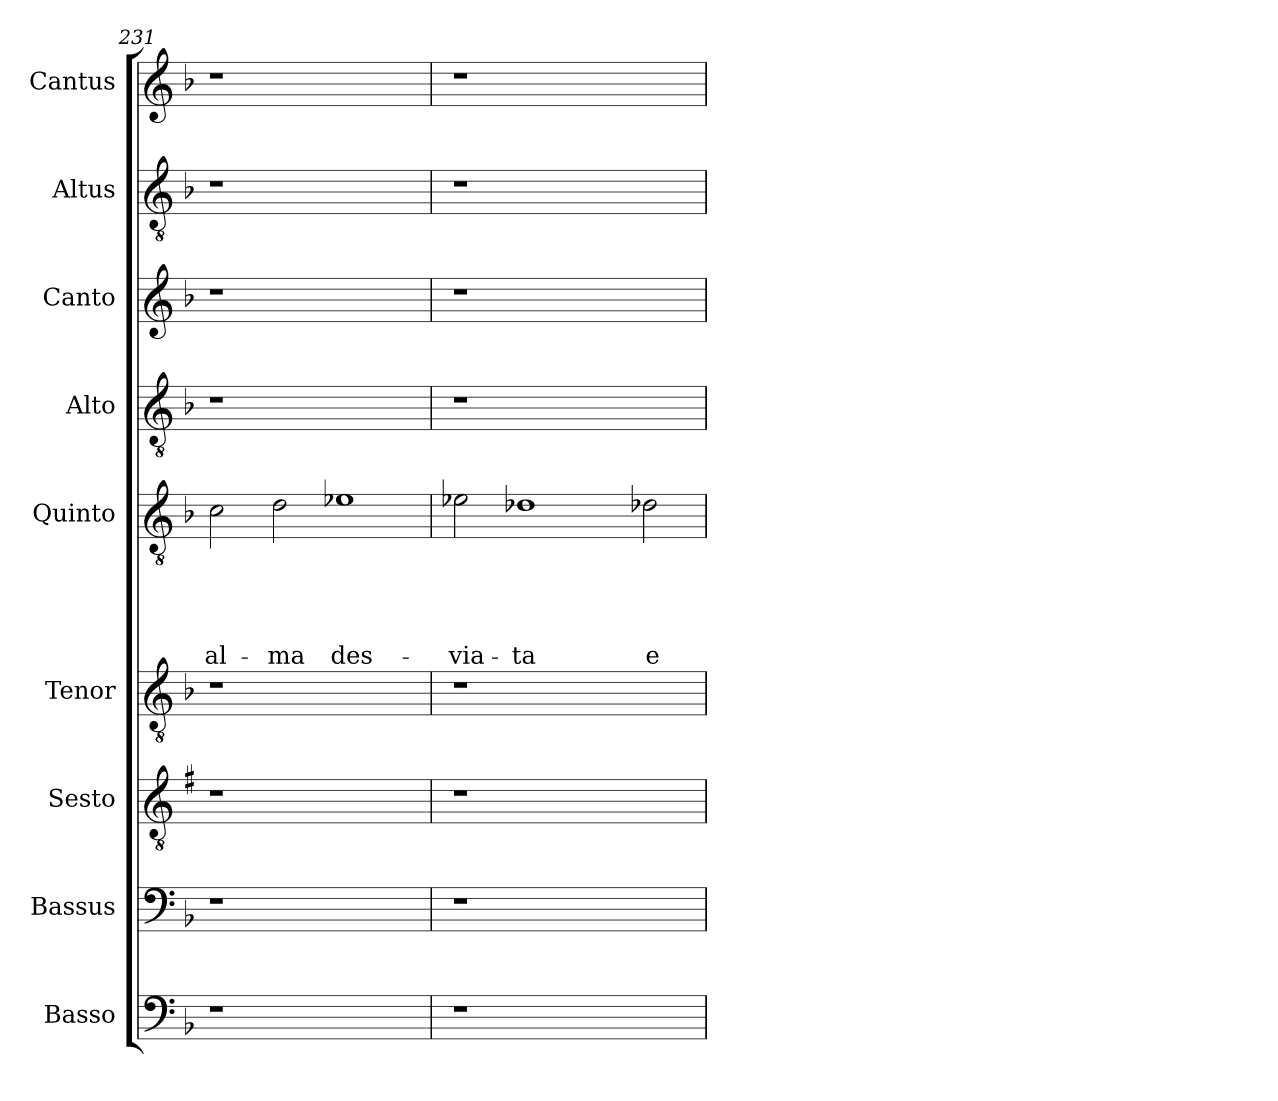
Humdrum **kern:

**kern	**kern	**kern	**kern	**kern	**text	**text	**text	**text	**text	**kern	**kern	**kern	**kern
*part9	*part8	*part7	*part6	*part5	*part5	*part5	*part5	*part5	*part5	*part4	*part3	*part2	*part1
*staff9	*staff8	*staff7	*staff6	*staff5	*staff5	*staff5	*staff5	*staff5	*staff5	*staff4	*staff3	*staff2	*staff1
*I"Basso	*I"Bassus	*I"Sesto	*I"Tenor	*I"Quinto	*	*	*	*	*	*I"Alto	*I"Canto	*I"Altus	*I"Cantus
*	*	*I'Sesto	*I'Tenor	*I'Quinto	*	*	*	*	*	*I'Alto	*I'Canto	*I'Altus	*I'Cantus
*clefF4	*clefF4	*clefGv2	*clefGv2	*clefGv2	*	*	*	*	*	*clefGv2	*clefG2	*clefGv2	*clefG2
*k[b-]	*k[b-]	*k[f#]	*k[b-]	*k[b-]	*	*	*	*	*	*k[b-]	*k[b-]	*k[b-]	*k[b-]
*F:	*F:	*G:	*F:	*F:	*	*	*	*	*	*F:	*F:	*F:	*F:
=231	=231	=231	=231	=231	=231	=231	=231	=231	=231	=231	=231	=231	=231
!	!	!	!	!	!	!	!	!	!LO:LY:b	!	!	!	!
1r	1r	1r	1r	2c\	.	.	.	.	al-	1r	1r	1r	1r
!	!	!	!	!	!	!	!	!	!LO:LY:b	!	!	!	!
.	.	.	.	2d\	.	.	.	.	-ma	.	.	.	.
!	!	!	!	!	!	!	!	!	!LO:LY:b	!	!	!	!
1ryy	1ryy	1ryy	1ryy	1e-X	.	.	.	.	des-	1ryy	1ryy	1ryy	1ryy
=232	=232	=232	=232	=232	=232	=232	=232	=232	=232	=232	=232	=232	=232
!	!	!	!	!	!	!	!	!	!LO:LY:b	!	!	!	!
1r	1r	1r	1r	2e-X\	.	.	.	.	-via-	1r	1r	1r	1r
!	!	!	!	!	!	!	!	!	!LO:LY:b	!	!	!	!
.	.	.	.	1d-X	.	.	.	.	-ta	.	.	.	.
1ryy	1ryy	1ryy	1ryy	.	.	.	.	.	.	1ryy	1ryy	1ryy	1ryy
!	!	!	!	!	!	!	!	!	!LO:LY:b	!	!	!	!
.	.	.	.	2d-X\	.	.	.	.	e	.	.	.	.
=	=	=	=	=	=	=	=	=	=	=	=	=	=
*-	*-	*-	*-	*-	*-	*-	*-	*-	*-	*-	*-	*-	*-
